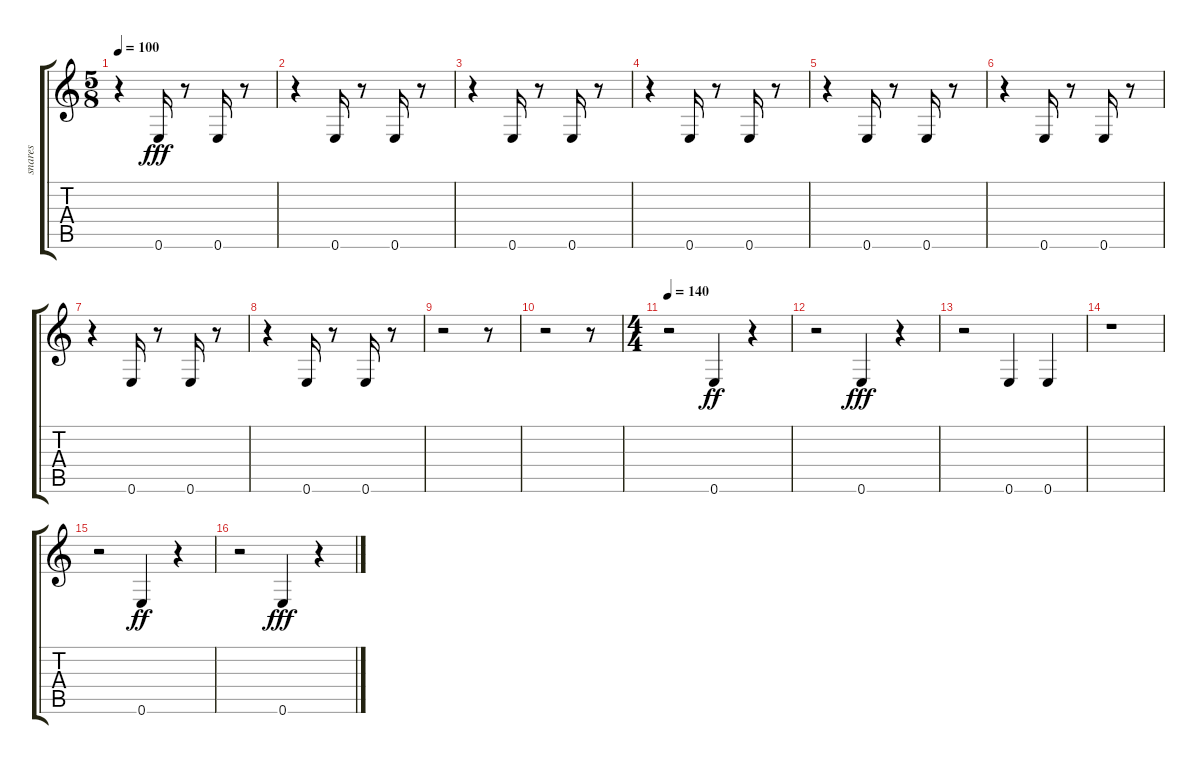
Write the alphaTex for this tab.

\track ("snares" "snares") {instrument acousticguitarsteel}
\staff {score tabs}
\tuning (E4 B3 G3 D3 A2 E2) {hide}
\ts (5 8)
\tempo 100
\clef g2
\ks c
r.4{dy fff} 0.6.16 r.8 0.6.16 r.8 |
r.4 0.6.16 r.8 0.6.16 r.8 |
r.4 0.6.16 r.8 0.6.16 r.8 |
r.4 0.6.16 r.8 0.6.16 r.8 |
r.4 0.6.16 r.8 0.6.16 r.8 |
r.4 0.6.16 r.8 0.6.16 r.8 |
r.4 0.6.16 r.8 0.6.16 r.8 |
r.4 0.6.16 r.8 0.6.16 r.8 |
r.2 r.8 |
r.2 r.8 |
\ts (4 4)
\tempo 140
r.2 0.6.4{dy ff} r.4 |
r.2 0.6.4{dy fff} r.4 |
r.2 0.6.4 0.6.4 |
r.1 |
r.2 0.6.4{dy ff} r.4 |
r.2 0.6.4{dy fff} r.4
